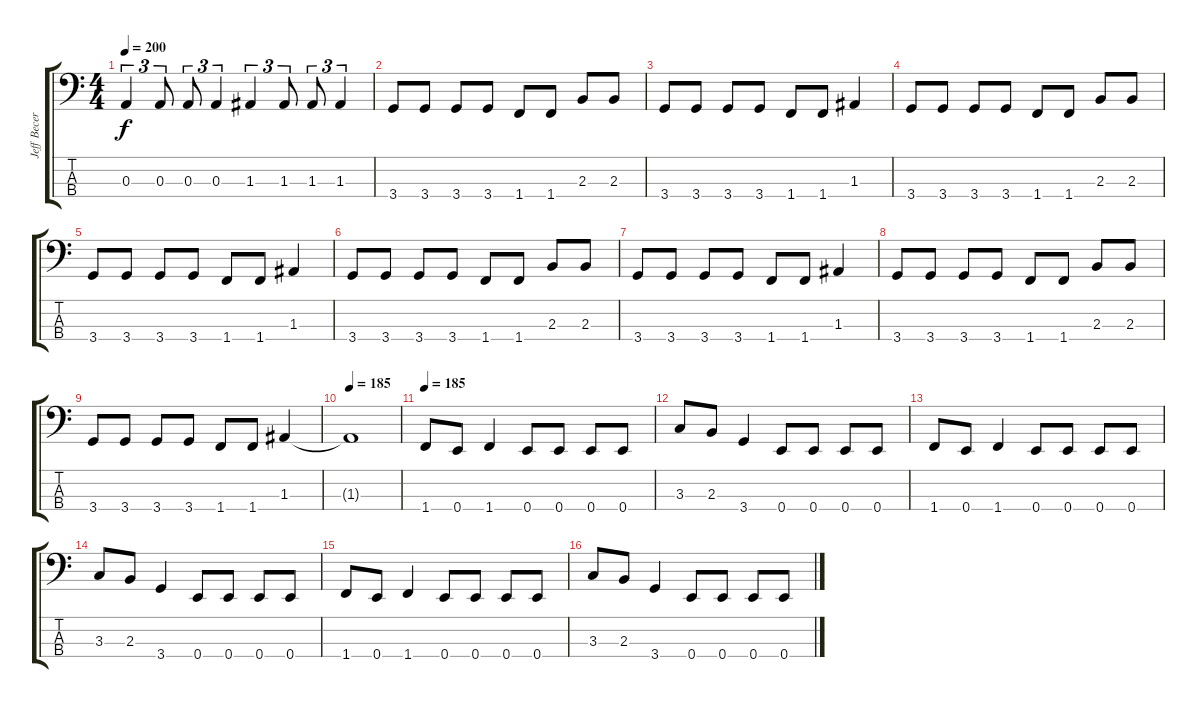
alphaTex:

\track ("Jeff Becerra" "Jeff Becer") {instrument electricbassfinger}
\staff {score tabs}
\tuning (G2 D2 A1 E1) {hide}
\ts (4 4)
\tempo 200
\clef f4
\ks c
0.3.4{tu (3 2) dy f} 0.3.8{tu (3 2)} 0.3.8{tu (3 2)} 0.3.4{tu (3 2)} 1.3.4{tu (3 2)} 1.3.8{tu (3 2)} 1.3.8{tu (3 2)} 1.3.4{tu (3 2)} |
3.4.8 3.4.8 3.4.8 3.4.8 1.4.8 1.4.8 2.3.8 2.3.8 |
3.4.8 3.4.8 3.4.8 3.4.8 1.4.8 1.4.8 1.3.4 |
3.4.8 3.4.8 3.4.8 3.4.8 1.4.8 1.4.8 2.3.8 2.3.8 |
3.4.8 3.4.8 3.4.8 3.4.8 1.4.8 1.4.8 1.3.4 |
3.4.8 3.4.8 3.4.8 3.4.8 1.4.8 1.4.8 2.3.8 2.3.8 |
3.4.8 3.4.8 3.4.8 3.4.8 1.4.8 1.4.8 1.3.4 |
3.4.8 3.4.8 3.4.8 3.4.8 1.4.8 1.4.8 2.3.8 2.3.8 |
3.4.8 3.4.8 3.4.8 3.4.8 1.4.8 1.4.8 1.3.4 |
\tempo 185
1.3{t}.1 |
\tempo 185
1.4.8 0.4.8 1.4.4 0.4.8 0.4.8 0.4.8 0.4.8 |
3.3.8 2.3.8 3.4.4 0.4.8 0.4.8 0.4.8 0.4.8 |
1.4.8 0.4.8 1.4.4 0.4.8 0.4.8 0.4.8 0.4.8 |
3.3.8 2.3.8 3.4.4 0.4.8 0.4.8 0.4.8 0.4.8 |
1.4.8 0.4.8 1.4.4 0.4.8 0.4.8 0.4.8 0.4.8 |
3.3.8 2.3.8 3.4.4 0.4.8 0.4.8 0.4.8 0.4.8
